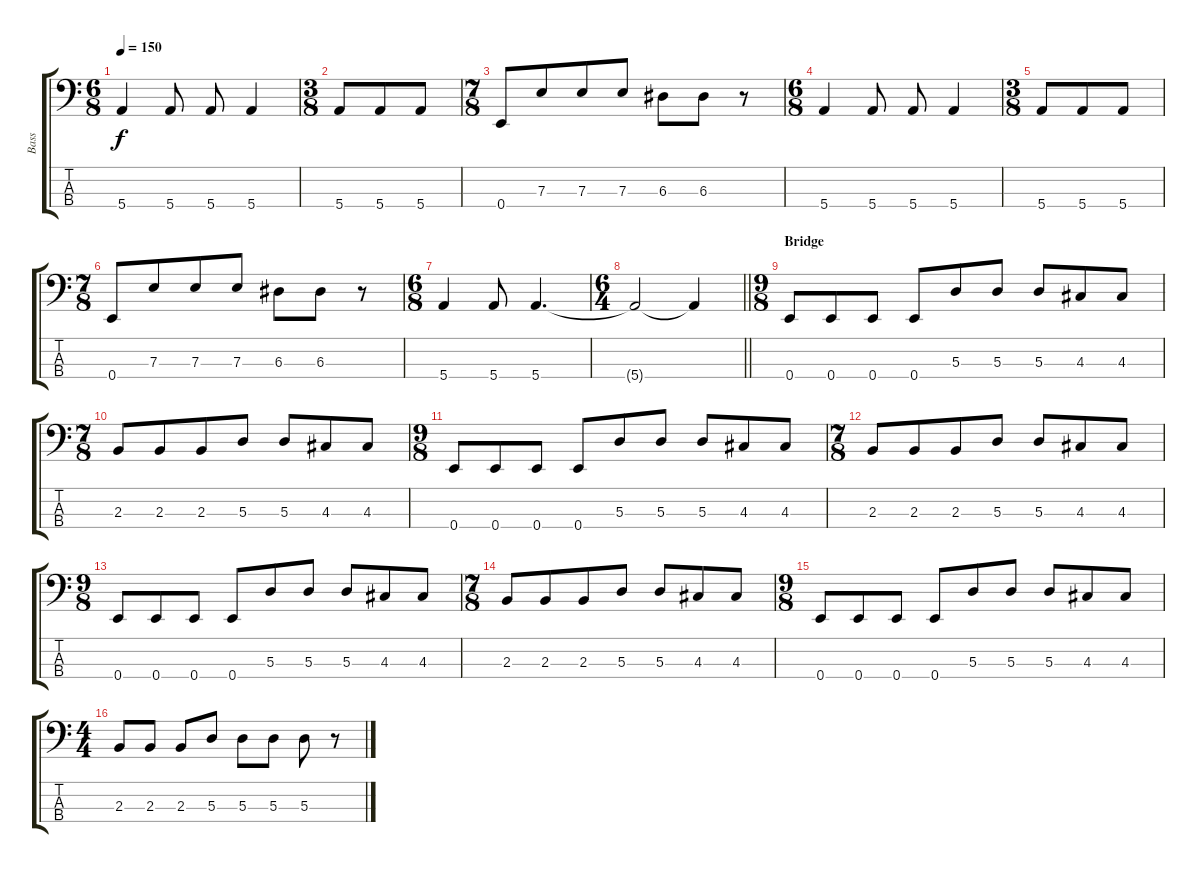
\track ("Bass" "Bass") {instrument electricbassfinger}
\staff {score tabs}
\tuning (G2 D2 A1 E1) {hide}
\ts (6 8)
\tempo 150
\clef f4
\ks c
5.4.4{dy f} 5.4.8 5.4.8 5.4.4 |
\ts (3 8)
5.4.8 5.4.8 5.4.8 |
\ts (7 8)
0.4.8 7.3.8 7.3.8 7.3.8 6.3.8 6.3.8 r.8 |
\ts (6 8)
5.4.4 5.4.8 5.4.8 5.4.4 |
\ts (3 8)
5.4.8 5.4.8 5.4.8 |
\ts (7 8)
0.4.8 7.3.8 7.3.8 7.3.8 6.3.8 6.3.8 r.8 |
\ts (6 8)
5.4.4 5.4.8 5.4.4{d} |
\ts (6 4)
\barLineRight lightlight
5.4{t}.2 5.4{t}.4 |
\ts (9 8)
\section ("" "Bridge")
0.4.8 0.4.8 0.4.8 0.4.8 5.3.8 5.3.8 5.3.8 4.3.8 4.3.8 |
\ts (7 8)
2.3.8 2.3.8 2.3.8 5.3.8 5.3.8 4.3.8 4.3.8 |
\ts (9 8)
0.4.8 0.4.8 0.4.8 0.4.8 5.3.8 5.3.8 5.3.8 4.3.8 4.3.8 |
\ts (7 8)
2.3.8 2.3.8 2.3.8 5.3.8 5.3.8 4.3.8 4.3.8 |
\ts (9 8)
0.4.8 0.4.8 0.4.8 0.4.8 5.3.8 5.3.8 5.3.8 4.3.8 4.3.8 |
\ts (7 8)
2.3.8 2.3.8 2.3.8 5.3.8 5.3.8 4.3.8 4.3.8 |
\ts (9 8)
0.4.8 0.4.8 0.4.8 0.4.8 5.3.8 5.3.8 5.3.8 4.3.8 4.3.8 |
\ts (4 4)
2.3.8 2.3.8 2.3.8 5.3.8 5.3.8 5.3.8 5.3.8 r.8
